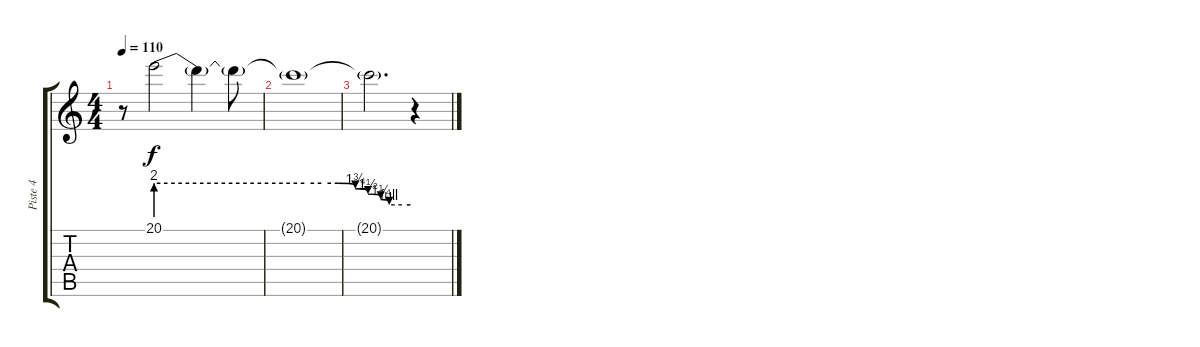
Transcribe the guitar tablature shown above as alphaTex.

\track ("Piste 4" "Piste 4") {instrument choiraahs}
\staff {score tabs}
\tuning (E4 B3 G3 D3 A2 E2) {hide}
\ts (4 4)
\tempo 110
\clef g2
\ks c
r.8{dy f instrument choiraahs} 20.1{be (custom 0 8 35 8 39 8 43 8 47 7 50 6 53 5 55 4 58 4 60 4)}.2 20.1{t}.4{volume 5} 20.1{t}.8 |
20.1{t}.1 |
20.1{t}.2{d} r.4
